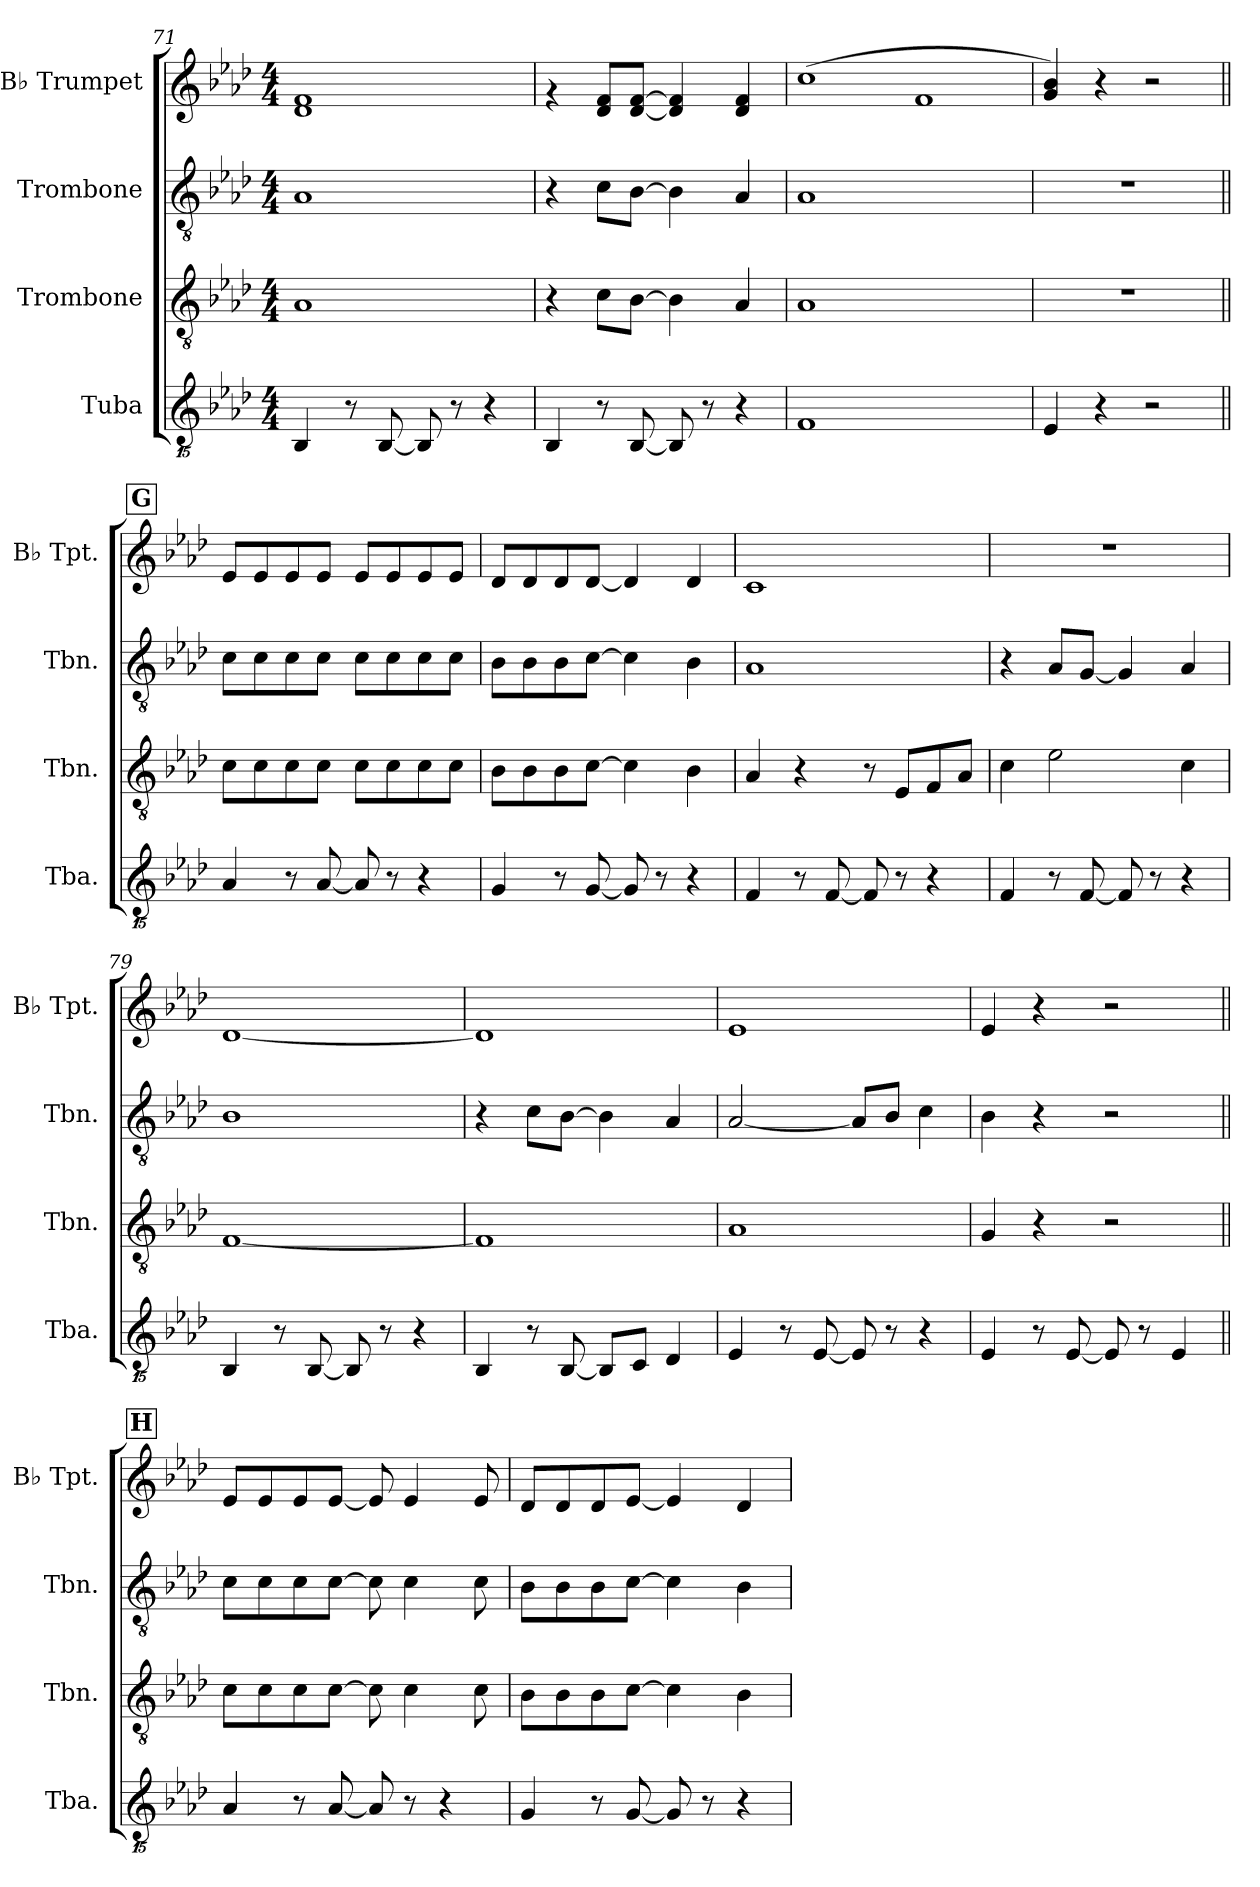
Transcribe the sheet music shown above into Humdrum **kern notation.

**kern	**kern	**kern	**kern
*part4	*part3	*part2	*part1
*staff4	*staff3	*staff2	*staff1
*I"Tuba	*I"Trombone	*I"Trombone	*I"B♭ Trumpet
*I'Tba.	*I'Tbn.	*I'Tbn.	*I'B♭ Tpt.
*clefGvv2	*clefGv2	*clefGv2	*clefG2
*k[b-e-a-d-]	*k[b-e-a-d-]	*k[b-e-a-d-]	*k[b-e-a-d-]
*M4/4	*M4/4	*M4/4	*M4/4
=71	=71	=71	=71
4BBB-	1A-	1A-	1d- 1f
8r	.	.	.
[8BBB-	.	.	.
8BBB-]	.	.	.
8r	.	.	.
4r	.	.	.
=72	=72	=72	=72
4BBB-	4r	4r	4rg
8r	8cL	8cL	8d- 8fL
[8BBB-	[8B-J	[8B-J	[8d- [8fJ
8BBB-]	4B-]	4B-]	4d-] 4f]
8r	.	.	.
4r	4A-	4A-	4d- 4f
=73	=73	=73	=73
1FF	1A-	1A-	(>1cc
1ryy	1ryy	1ryy	1f
=74	=74	=74	=74
4EE-	1r	1r	4g 4b-)
4r	.	.	4r
2r	.	.	2r
!!LO:REH:place=s1:a:B:fs=14:t=G
=75||	=75||	=75||	=75||
4AA-	8cL	8cL	8e-L
.	8c	8c	8e-
8r	8c	8c	8e-
[8AA-	8cJ	8cJ	8e-J
8AA-]	8cL	8cL	8e-L
8r	8c	8c	8e-
4r	8c	8c	8e-
.	8cJ	8cJ	8e-J
=76	=76	=76	=76
4GG	8B-L	8B-L	8d-L
.	8B-	8B-	8d-
8r	8B-	8B-	8d-
[8GG	[8cJ	[8cJ	[8d-J
8GG]	4c]	4c]	4d-]
8r	.	.	.
4r	4B-	4B-	4d-
=77	=77	=77	=77
4FF	4A-	1A-	1c
8r	4r	.	.
[8FF	.	.	.
8FF]	8r	.	.
8r	8E-L	.	.
4r	8F	.	.
.	8A-J	.	.
=78	=78	=78	=78
4FF	4c	4r	1r
8r	2e-	8A-L	.
[8FF	.	[8GJ	.
8FF]	.	4G]	.
8r	.	.	.
4r	4c	4A-	.
=79	=79	=79	=79
4BBB-	[1F	1B-	[1d-
8r	.	.	.
[8BBB-	.	.	.
8BBB-]	.	.	.
8r	.	.	.
4r	.	.	.
=80	=80	=80	=80
4BBB-	1F]	4r	1d-]
8r	.	8cL	.
[8BBB-	.	[8B-J	.
8BBB-L]	.	4B-]	.
8CCJ	.	.	.
4DD-	.	4A-	.
=81	=81	=81	=81
4EE-	1A-	[2A-	1e-
8r	.	.	.
[8EE-	.	.	.
8EE-]	.	8A-L]	.
8r	.	8B-J	.
4r	.	4c	.
=82	=82	=82	=82
4EE-	4G	4B-	4e-
8r	4r	4r	4r
[8EE-	.	.	.
8EE-]	2r	2r	2r
8r	.	.	.
4EE-	.	.	.
!!LO:REH:place=s1:a:B:fs=14:t=H
=83||	=83||	=83||	=83||
4AA-	8cL	8cL	8e-L
.	8c	8c	8e-
8r	8c	8c	8e-
[8AA-	[8cJ	[8cJ	[8e-J
8AA-]	8c]	8c]	8e-]
8r	4c	4c	4e-
4r	.	.	.
.	8c	8c	8e-
=84	=84	=84	=84
4GG	8B-L	8B-L	8d-L
.	8B-	8B-	8d-
8r	8B-	8B-	8d-
[8GG	[8cJ	[8cJ	[8e-J
8GG]	4c]	4c]	4e-]
8r	.	.	.
4r	4B-	4B-	4d-
=	=	=	=
*-	*-	*-	*-
